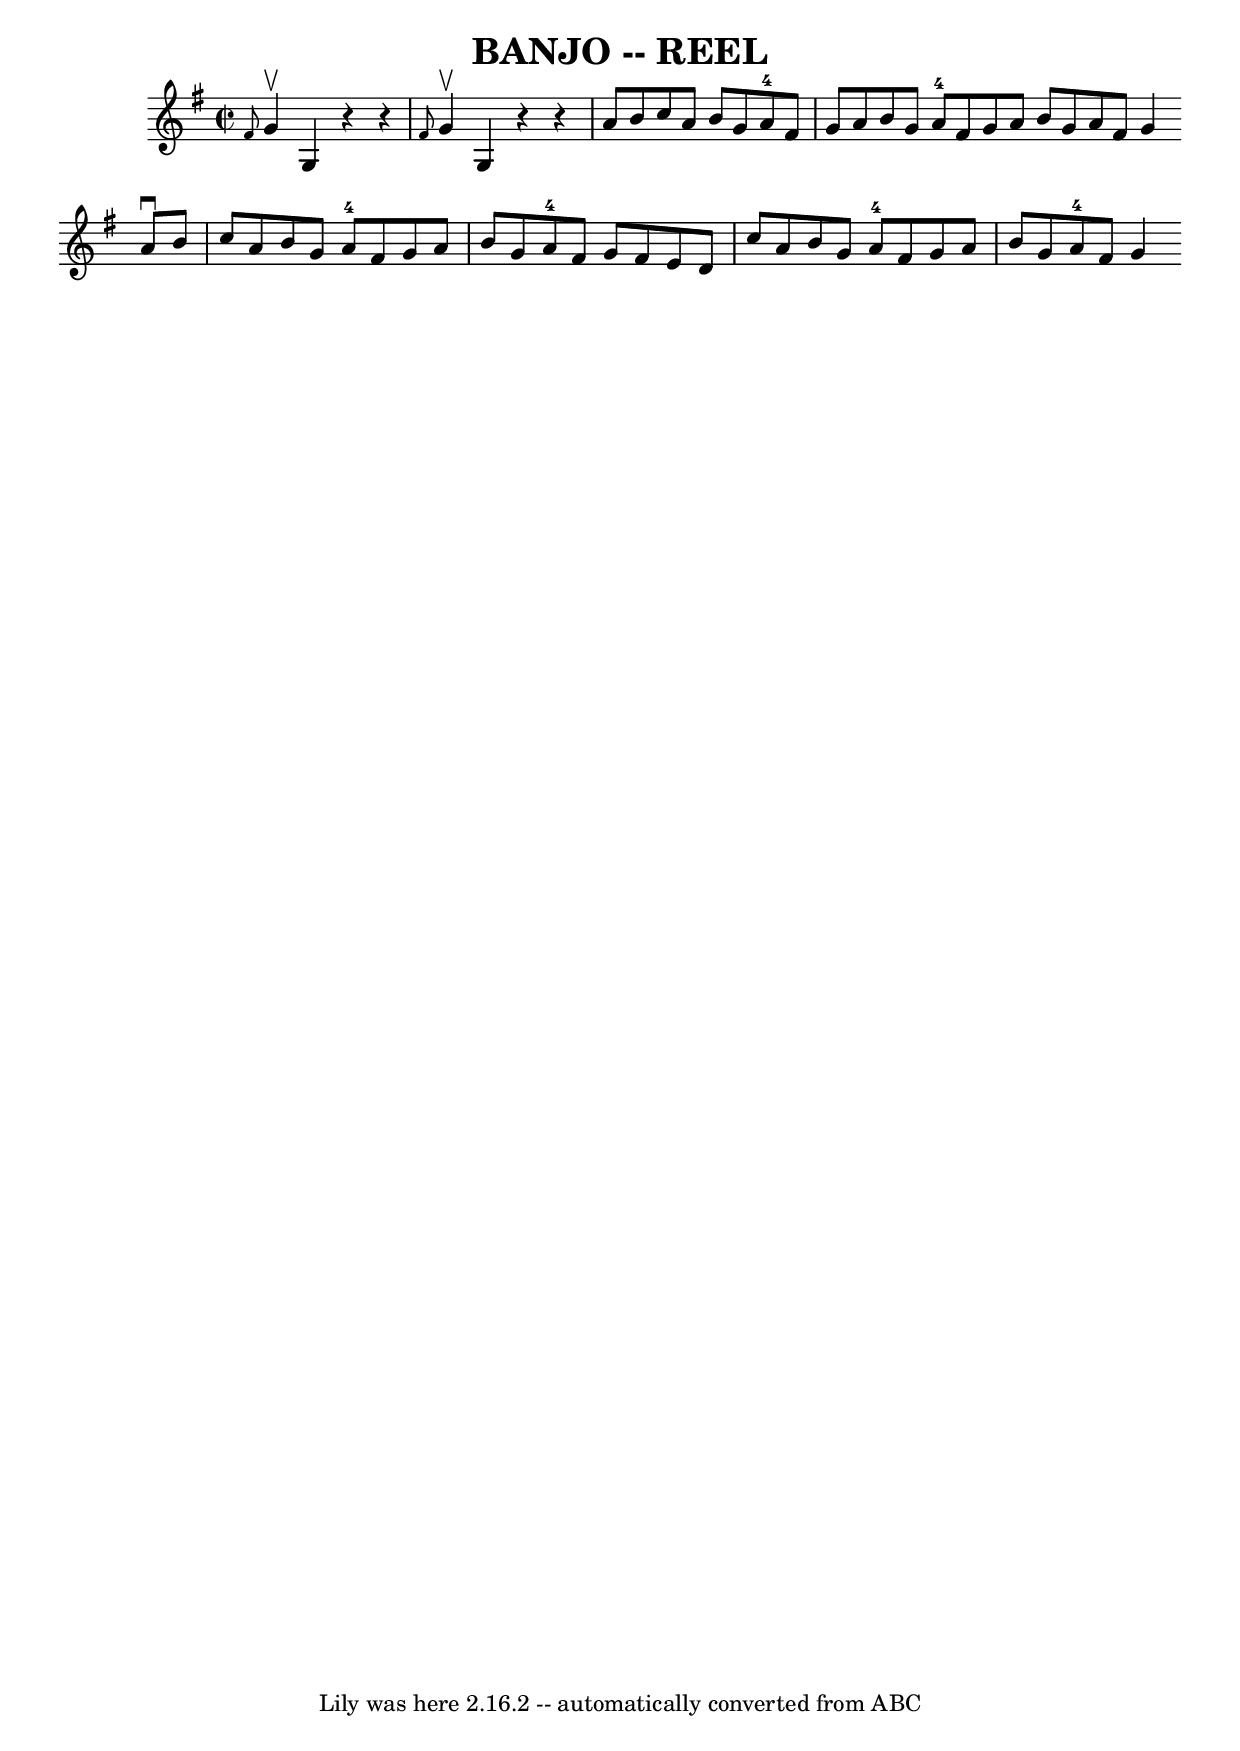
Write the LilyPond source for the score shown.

\version "2.16.2"
\include "Mammoth.ily"
\header {
  %% book = "Ryan's Mammoth Collection of Fiddle Tunes"
  crossRefNumber = "1"
  footnotes = ""
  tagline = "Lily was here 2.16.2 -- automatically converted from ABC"
  title = "BANJO -- REEL"

}
voicedefault =  {


  \override Staff.TimeSignature #'style = #'C
  \time 2/2 
  \key g \major
   \grace { fis'8  
			 } g'4^\upbow   |
  g4 
  r4   r4 \grace { fis'8  
		 } g'4^\upbow   |
  g4    r4   r4 a'8  
  b'8    |
  c''8 a'8 b'8 g'8 a'8-4 fis'8 g'8    
  a'8    |
  b'8 g'8 a'8-4 fis'8 g'8 a'8    \bar ":|"   
  b'8 g'8 a'8 fis'8 g'4    \bar "|:" a'8^\downbow b'8    
  |
  c''8 a'8 b'8 g'8 a'8-4 fis'8 g'8 a'8    
  |
  b'8 g'8 a'8-4 fis'8 g'8 fis'8 e'8 d'8    
  |
  c''8 a'8 b'8 g'8 a'8-4 fis'8 g'8 a'8    
  |
  b'8 g'8 a'8-4 fis'8 g'4    \bar ":|"   

}

\score{
  <<

    \context Staff="default"
    {
      \voicedefault 
      
    }

  >>
  \layout {
    
  }
  \midi {
  }

}
